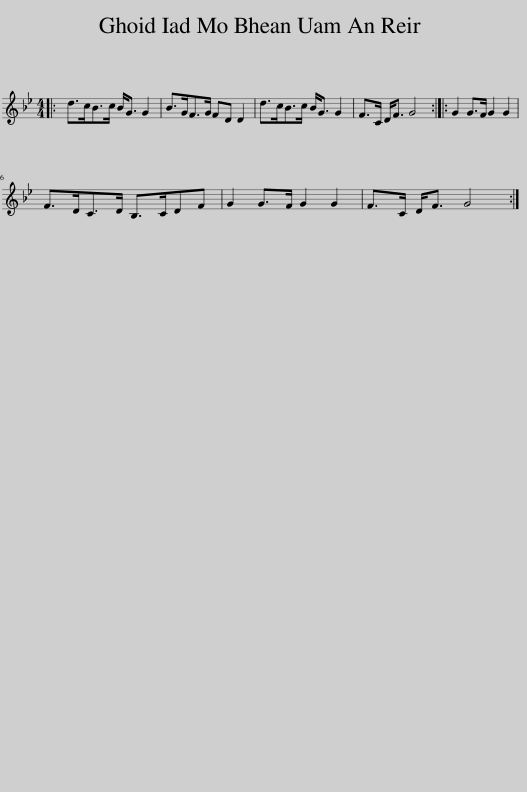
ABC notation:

X:1
L:1/8
M:4/4
I:linebreak $
K:Gmin
V:1 treble
V:1
|: d>cB>c B<G G2 | B>GF>G FD D2 | d>cB>c B<G G2 | F>C D<F G4 :: G2 G>F G2 G2 |$ %5
 F>DC>D B,>CDF | G2 G>F G2 G2 | F>C D<F G4 :| %8
